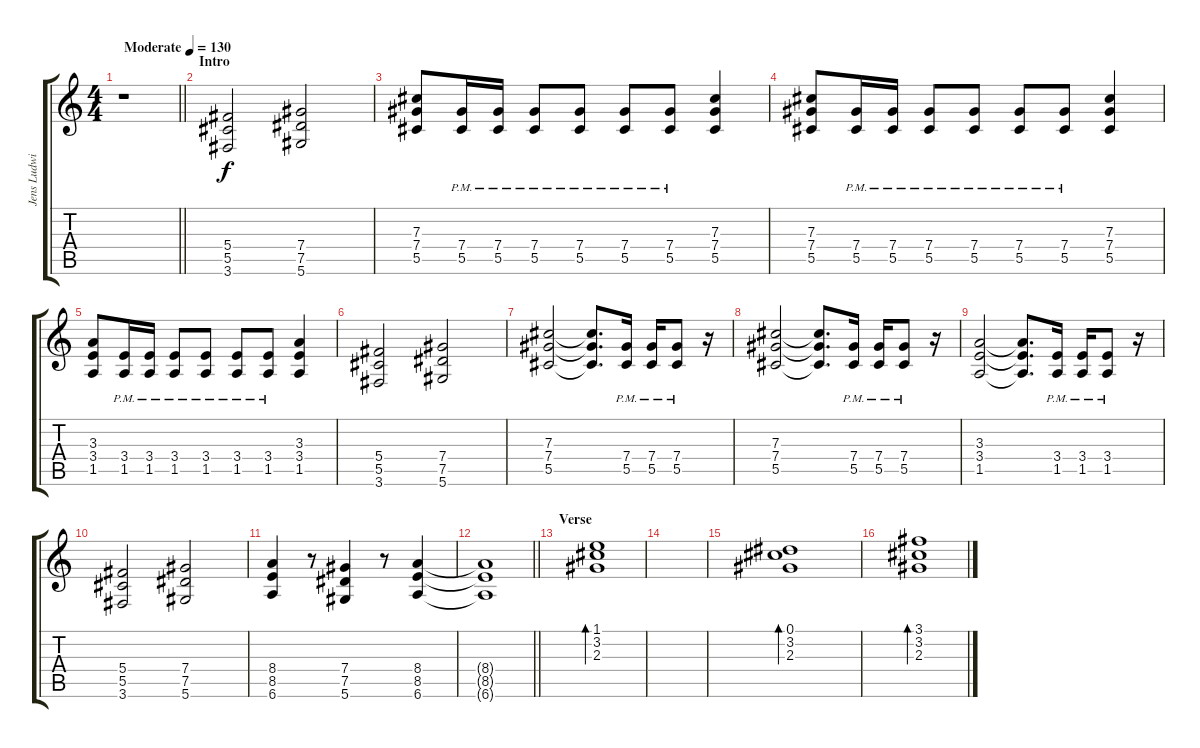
\track ("Jens Ludwig" "Jens Ludwi") {instrument distortionguitar}
\staff {score tabs}
\tuning (Eb4 Bb3 Gb3 Db3 Ab2 Eb2) {hide}
\ts (4 4)
\tempo (130 "Moderate")
\clef g2
\barLineRight lightlight
\ks c
r.1{dy f instrument distortionguitar} |
\section ("" "Intro")
(5.4 5.5 3.6).2 (7.4 7.5 5.6).2 |
(7.3 7.4 5.5).8 (7.4 5.5{pm}).16 (7.4 5.5{pm}).16 (7.4{pm} 5.5{pm}).8 (7.4 5.5{pm}).8 (7.4{pm} 5.5{pm}).8 (7.4 5.5{pm}).8 (7.3 7.4 5.5).4 |
(7.3 7.4 5.5).8 (7.4 5.5{pm}).16 (7.4 5.5{pm}).16 (7.4{pm} 5.5{pm}).8 (7.4 5.5{pm}).8 (7.4{pm} 5.5{pm}).8 (7.4 5.5{pm}).8 (7.3 7.4 5.5).4 |
(3.3 3.4 1.5).8 (3.4 1.5{pm}).16 (3.4 1.5{pm}).16 (3.4{pm} 1.5{pm}).8 (3.4 1.5{pm}).8 (3.4{pm} 1.5{pm}).8 (3.4 1.5{pm}).8 (3.3 3.4 1.5).4 |
(5.4 5.5 3.6).2 (7.4 7.5 5.6).2 |
(7.3 7.4 5.5).2 (7.3{t} 7.4{t} 5.5{t}).8{d} (7.4 5.5{pm}).16 (7.4 5.5{pm}).16 (7.4{pm} 5.5{pm}).8 r.16 |
(7.3 7.4 5.5).2 (7.3{t} 7.4{t} 5.5{t}).8{d} (7.4 5.5{pm}).16 (7.4 5.5{pm}).16 (7.4{pm} 5.5{pm}).8 r.16 |
(3.3 3.4 1.5).2 (3.3{t} 3.4{t} 1.5{t}).8{d} (3.4 1.5{pm}).16 (3.4 1.5{pm}).16 (3.4{pm} 1.5{pm}).8 r.16 |
(5.4 5.5 3.6).2 (7.4 7.5 5.6).2 |
(8.4 8.5 6.6).4 r.8 (7.4 7.5 5.6).4 r.8 (8.4 8.5 6.6).4 |
\barLineRight lightlight
(8.4{t} 8.5{t} 6.6{t}).1 |
\section ("" "Verse")
(1.1 3.2 2.3).1{bd 480 instrument electricguitarjazz} |
|
(0.1 3.2 2.3).1{bd 480} |
(3.1 3.2 2.3).1{bd 480}
